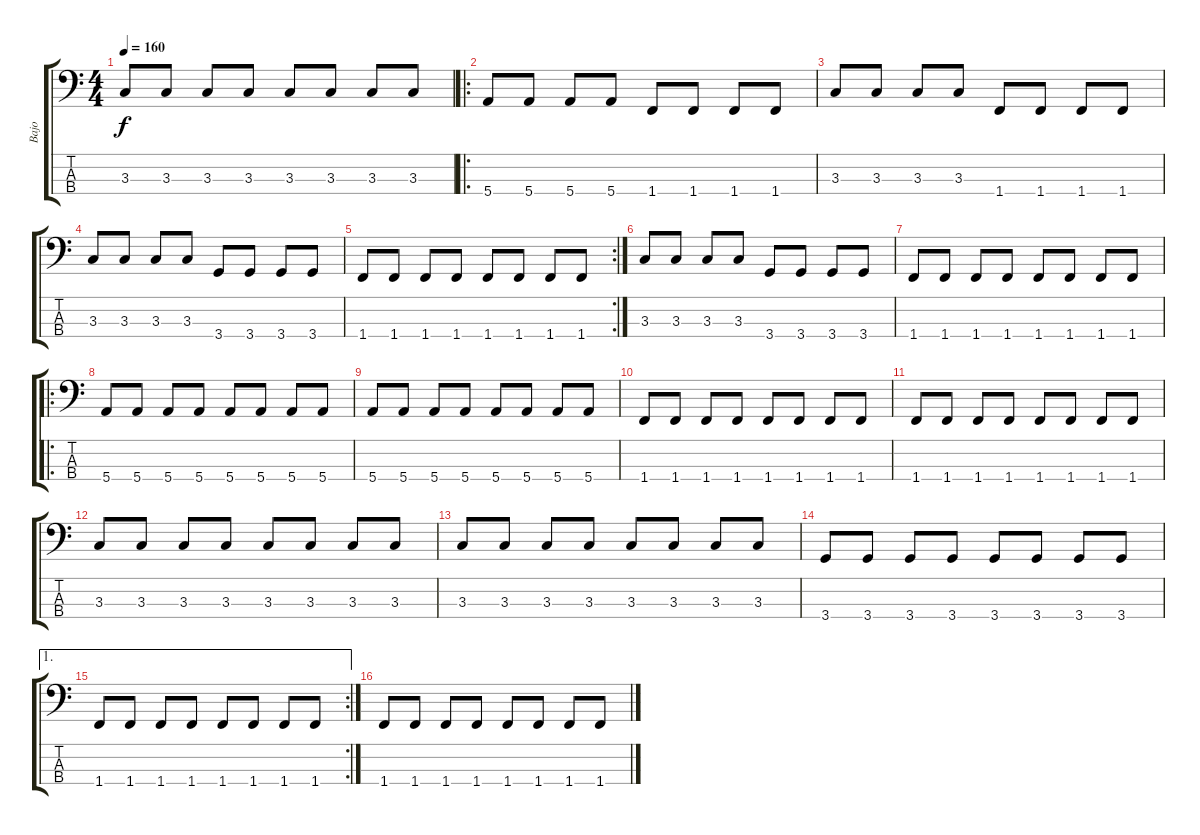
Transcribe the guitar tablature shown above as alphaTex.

\track ("Bajo" "Bajo") {instrument electricbasspick}
\staff {score tabs}
\tuning (G2 D2 A1 E1) {hide}
\ts (4 4)
\tempo 160
\clef f4
\ks c
3.3.8{dy f} 3.3.8 3.3.8 3.3.8 3.3.8 3.3.8 3.3.8 3.3.8 |
\ro
5.4.8 5.4.8 5.4.8 5.4.8 1.4.8 1.4.8 1.4.8 1.4.8 |
3.3.8 3.3.8 3.3.8 3.3.8 1.4.8 1.4.8 1.4.8 1.4.8 |
3.3.8 3.3.8 3.3.8 3.3.8 3.4.8 3.4.8 3.4.8 3.4.8 |
\rc 2
1.4.8 1.4.8 1.4.8 1.4.8 1.4.8 1.4.8 1.4.8 1.4.8 |
3.3.8 3.3.8 3.3.8 3.3.8 3.4.8 3.4.8 3.4.8 3.4.8 |
1.4.8 1.4.8 1.4.8 1.4.8 1.4.8 1.4.8 1.4.8 1.4.8 |
\ro
5.4.8 5.4.8 5.4.8 5.4.8 5.4.8 5.4.8 5.4.8 5.4.8 |
5.4.8 5.4.8 5.4.8 5.4.8 5.4.8 5.4.8 5.4.8 5.4.8 |
1.4.8 1.4.8 1.4.8 1.4.8 1.4.8 1.4.8 1.4.8 1.4.8 |
1.4.8 1.4.8 1.4.8 1.4.8 1.4.8 1.4.8 1.4.8 1.4.8 |
3.3.8 3.3.8 3.3.8 3.3.8 3.3.8 3.3.8 3.3.8 3.3.8 |
3.3.8 3.3.8 3.3.8 3.3.8 3.3.8 3.3.8 3.3.8 3.3.8 |
3.4.8 3.4.8 3.4.8 3.4.8 3.4.8 3.4.8 3.4.8 3.4.8 |
\ae 1
\rc 2
1.4.8 1.4.8 1.4.8 1.4.8 1.4.8 1.4.8 1.4.8 1.4.8 |
1.4.8 1.4.8 1.4.8 1.4.8 1.4.8 1.4.8 1.4.8 1.4.8
